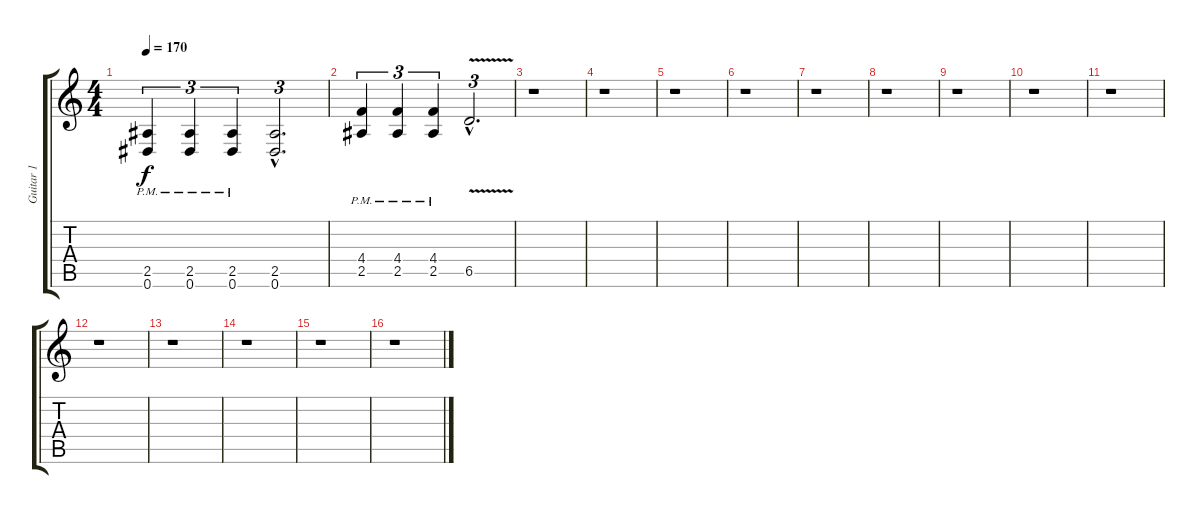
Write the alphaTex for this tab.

\track ("Guitar 1" "Guitar 1") {instrument overdrivenguitar}
\staff {score tabs}
\tuning (Eb4 Bb3 Gb3 Db3 Ab2 Eb2) {hide}
\ts (4 4)
\tempo 170
\clef g2
\ks c
(2.5{pm} 0.6{pm}).4{tu (3 2) dy f} (2.5{pm} 0.6{pm}).4{tu (3 2)} (2.5{pm} 0.6{pm}).4{tu (3 2)} (2.5{hac} 0.6{hac}).2{d tu (3 2)} |
(4.4{pm} 2.5{pm}).4{tu (3 2)} (4.4{pm} 2.5{pm}).4{tu (3 2)} (4.4{pm} 2.5{pm}).4{tu (3 2)} 6.5{v hac}.2{d tu (3 2)} |
\section ("" "")
r.1 |
r.1 |
r.1 |
r.1 |
r.1 |
r.1 |
r.1 |
r.1 |
r.1 |
r.1 |
r.1 |
r.1 |
r.1 |
r.1
